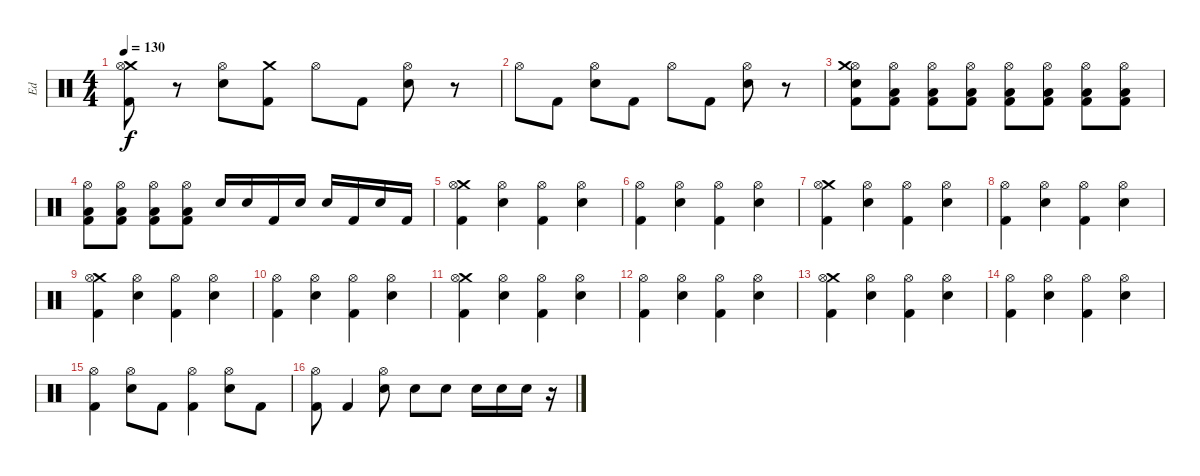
\track ("Ed" "Ed") {instrument percussion}
\staff {score}
\articulation defaults
\ts (4 4)
\tempo 130
\clef neutral
\ks c
("Crash medium (hit)" "Hi-Hat (open)" "Kick (hit) 2").8{dy f} r.8 ("Hi-Hat (open)" "Snare (hit) 2").8 ("Crash medium (hit)" "Kick (hit) 2").8 "Hi-Hat (open)".8 "Kick (hit) 2".8 ("Hi-Hat (open)" "Snare (hit) 2").8 r.8 |
"Hi-Hat (open)".8 "Kick (hit) 2".8 ("Hi-Hat (open)" "Snare (hit) 2").8 "Kick (hit) 2".8 "Hi-Hat (open)".8 "Kick (hit) 2".8 ("Hi-Hat (open)" "Snare (hit) 2").8 r.8 |
("Hi-Hat (open)" "Crash medium (hit)" "Snare (hit) 2" "Kick (hit) 2").8 ("Hi-Hat (open)" "Low Tom (hit)" "Kick (hit) 2").8 ("Hi-Hat (open)" "Low Tom (hit)" "Kick (hit) 2").8 ("Hi-Hat (open)" "Low Tom (hit)" "Kick (hit) 2").8 ("Hi-Hat (open)" "Low Tom (hit)" "Kick (hit) 2").8 ("Hi-Hat (open)" "Low Tom (hit)" "Kick (hit) 2").8 ("Hi-Hat (open)" "Low Tom (hit)" "Kick (hit) 2").8 ("Hi-Hat (open)" "Low Tom (hit)" "Kick (hit) 2").8 |
("Hi-Hat (open)" "Low Tom (hit)" "Kick (hit) 2").8 ("Hi-Hat (open)" "Low Tom (hit)" "Kick (hit) 2").8 ("Hi-Hat (open)" "Low Tom (hit)" "Kick (hit) 2").8 ("Hi-Hat (open)" "Low Tom (hit)" "Kick (hit) 2").8 "Snare (hit) 2".16 "Snare (hit) 2".16 "Kick (hit) 2".16 "Snare (hit) 2".16 "Snare (hit) 2".16 "Kick (hit) 2".16 "Snare (hit) 2".16 "Kick (hit) 2".16 |
("Crash medium (hit)" "Hi-Hat (open)" "Kick (hit) 2").4 ("Hi-Hat (open)" "Snare (hit) 2").4 ("Hi-Hat (open)" "Kick (hit) 2").4 ("Hi-Hat (open)" "Snare (hit) 2").4 |
("Hi-Hat (open)" "Kick (hit) 2").4 ("Hi-Hat (open)" "Snare (hit) 2").4 ("Hi-Hat (open)" "Kick (hit) 2").4 ("Hi-Hat (open)" "Snare (hit) 2").4 |
("Crash medium (hit)" "Hi-Hat (open)" "Kick (hit) 2").4 ("Hi-Hat (open)" "Snare (hit) 2").4 ("Hi-Hat (open)" "Kick (hit) 2").4 ("Hi-Hat (open)" "Snare (hit) 2").4 |
("Hi-Hat (open)" "Kick (hit) 2").4 ("Hi-Hat (open)" "Snare (hit) 2").4 ("Hi-Hat (open)" "Kick (hit) 2").4 ("Hi-Hat (open)" "Snare (hit) 2").4 |
("Crash medium (hit)" "Hi-Hat (open)" "Kick (hit) 2").4 ("Hi-Hat (open)" "Snare (hit) 2").4 ("Hi-Hat (open)" "Kick (hit) 2").4 ("Hi-Hat (open)" "Snare (hit) 2").4 |
("Hi-Hat (open)" "Kick (hit) 2").4 ("Hi-Hat (open)" "Snare (hit) 2").4 ("Hi-Hat (open)" "Kick (hit) 2").4 ("Hi-Hat (open)" "Snare (hit) 2").4 |
("Crash medium (hit)" "Hi-Hat (open)" "Kick (hit) 2").4 ("Hi-Hat (open)" "Snare (hit) 2").4 ("Hi-Hat (open)" "Kick (hit) 2").4 ("Hi-Hat (open)" "Snare (hit) 2").4 |
("Hi-Hat (open)" "Kick (hit) 2").4 ("Hi-Hat (open)" "Snare (hit) 2").4 ("Hi-Hat (open)" "Kick (hit) 2").4 ("Hi-Hat (open)" "Snare (hit) 2").4 |
("Kick (hit) 2" "Crash medium (hit)" "Hi-Hat (open)").4 ("Snare (hit) 2" "Hi-Hat (open)").4 ("Kick (hit) 2" "Hi-Hat (open)").4 ("Snare (hit) 2" "Hi-Hat (open)").4 |
("Kick (hit) 2" "Hi-Hat (open)").4 ("Snare (hit) 2" "Hi-Hat (open)").4 ("Kick (hit) 2" "Hi-Hat (open)").4 ("Snare (hit) 2" "Hi-Hat (open)").4 |
("Kick (hit) 2" "Hi-Hat (open)").4 ("Hi-Hat (open)" "Snare (hit) 2").8 "Kick (hit) 2".8 ("Hi-Hat (open)" "Kick (hit) 2").4 ("Hi-Hat (open)" "Snare (hit) 2").8 "Kick (hit) 2".8 |
("Hi-Hat (open)" "Kick (hit) 2").8 "Kick (hit) 2".4 ("Hi-Hat (open)" "Snare (hit) 2").8 "Snare (hit) 2".8 "Snare (hit) 2".8 "Snare (hit) 2".16 "Snare (hit) 2".16 "Snare (hit) 2".16 r.16
